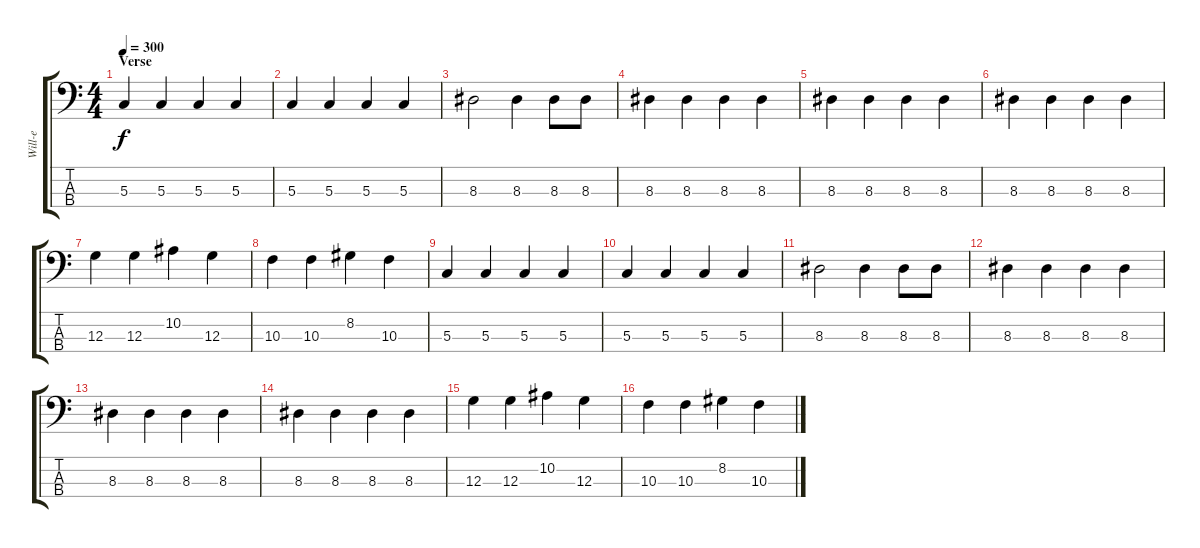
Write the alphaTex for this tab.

\track ("Will-e" "Will-e") {instrument electricbasspick}
\staff {score tabs}
\tuning (F2 C2 G1 D1) {hide}
\ts (4 4)
\section ("" "Verse")
\tempo 300
\clef f4
\ks c
5.3.4{dy f} 5.3.4 5.3.4 5.3.4 |
5.3.4 5.3.4 5.3.4 5.3.4 |
8.3.2 8.3.4 8.3.8 8.3.8 |
8.3.4 8.3.4 8.3.4 8.3.4 |
8.3.4 8.3.4 8.3.4 8.3.4 |
8.3.4 8.3.4 8.3.4 8.3.4 |
12.3.4 12.3.4 10.2.4 12.3.4 |
10.3.4 10.3.4 8.2.4 10.3.4 |
5.3.4 5.3.4 5.3.4 5.3.4 |
5.3.4 5.3.4 5.3.4 5.3.4 |
8.3.2 8.3.4 8.3.8 8.3.8 |
8.3.4 8.3.4 8.3.4 8.3.4 |
8.3.4 8.3.4 8.3.4 8.3.4 |
8.3.4 8.3.4 8.3.4 8.3.4 |
12.3.4 12.3.4 10.2.4 12.3.4 |
10.3.4 10.3.4 8.2.4 10.3.4
